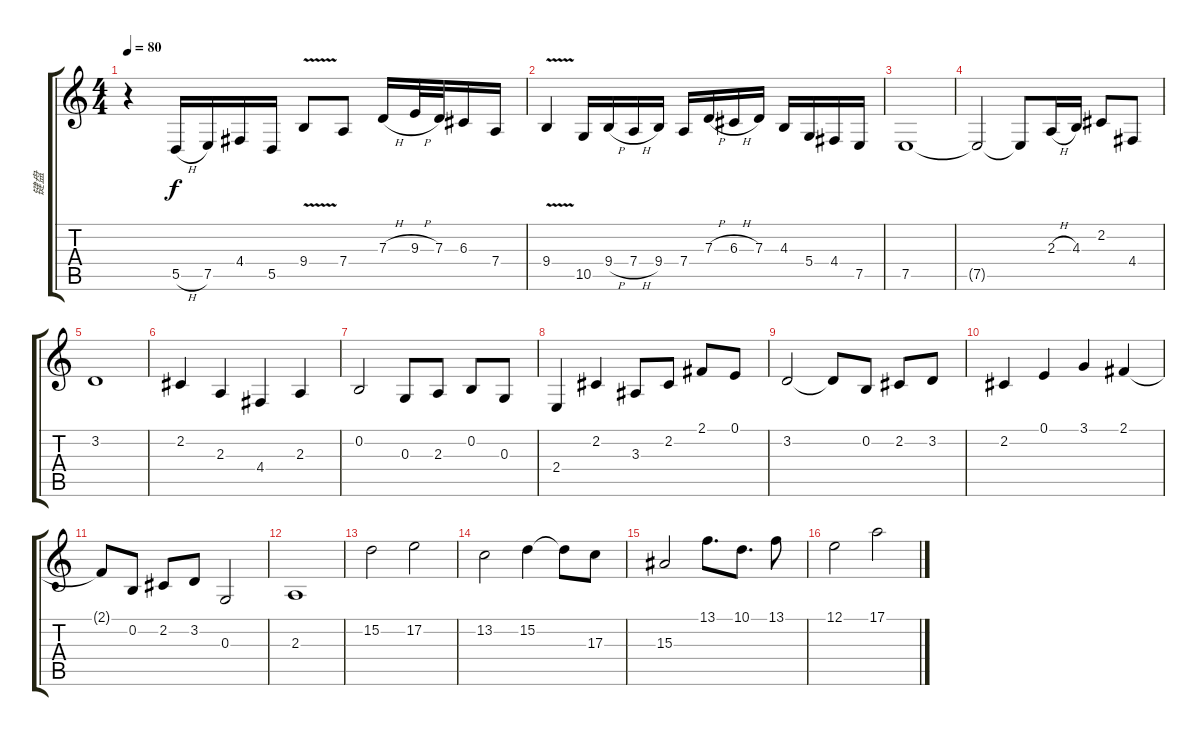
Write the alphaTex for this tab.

\track ("键盘" "键盘") {instrument electricgrandpiano}
\staff {score tabs}
\tuning (E4 B3 G3 D3 A2 E2) {hide}
\ts (4 4)
\tempo 80
\clef g2
\ks c
r.4{dy f instrument electricgrandpiano} 5.5{h}.16 7.5.16 4.4.16 5.5.16 9.4{v}.8 7.4.8 7.3{h}.16 9.3{h}.32 7.3.32 6.3.16 7.4.16 |
9.4{v}.4 10.5.16 9.4{h}.16 7.4{h}.16 9.4.16 7.4.16 7.3{h}.16 6.3{h}.16 7.3.16 4.3.16 5.4.16 4.4.16 7.5.16 |
7.5.1 |
7.5{t}.2 7.5{t}.8 2.3{h}.16 4.3.16 2.2.8 4.4.8 |
3.2.1 |
2.2.4 2.3.4 4.4.4 2.3.4 |
0.2.2 0.3.8 2.3.8 0.2.8 0.3.8 |
2.4.4 2.2.4 3.3.8 2.2.8 2.1.8 0.1.8 |
3.2.2 3.2{t}.8 0.2.8 2.2.8 3.2.8 |
2.2.4 0.1.4 3.1.4 2.1.4 |
2.1{t}.8 0.2.8 2.2.8 3.2.8 0.3.2 |
2.3.1 |
15.2.2 17.2.2 |
13.2.2 15.2.4 15.2{t}.8 17.3.8 |
15.3.2 13.1.8{d} 10.1.8{d} 13.1.8 |
12.1.2 17.1.2
